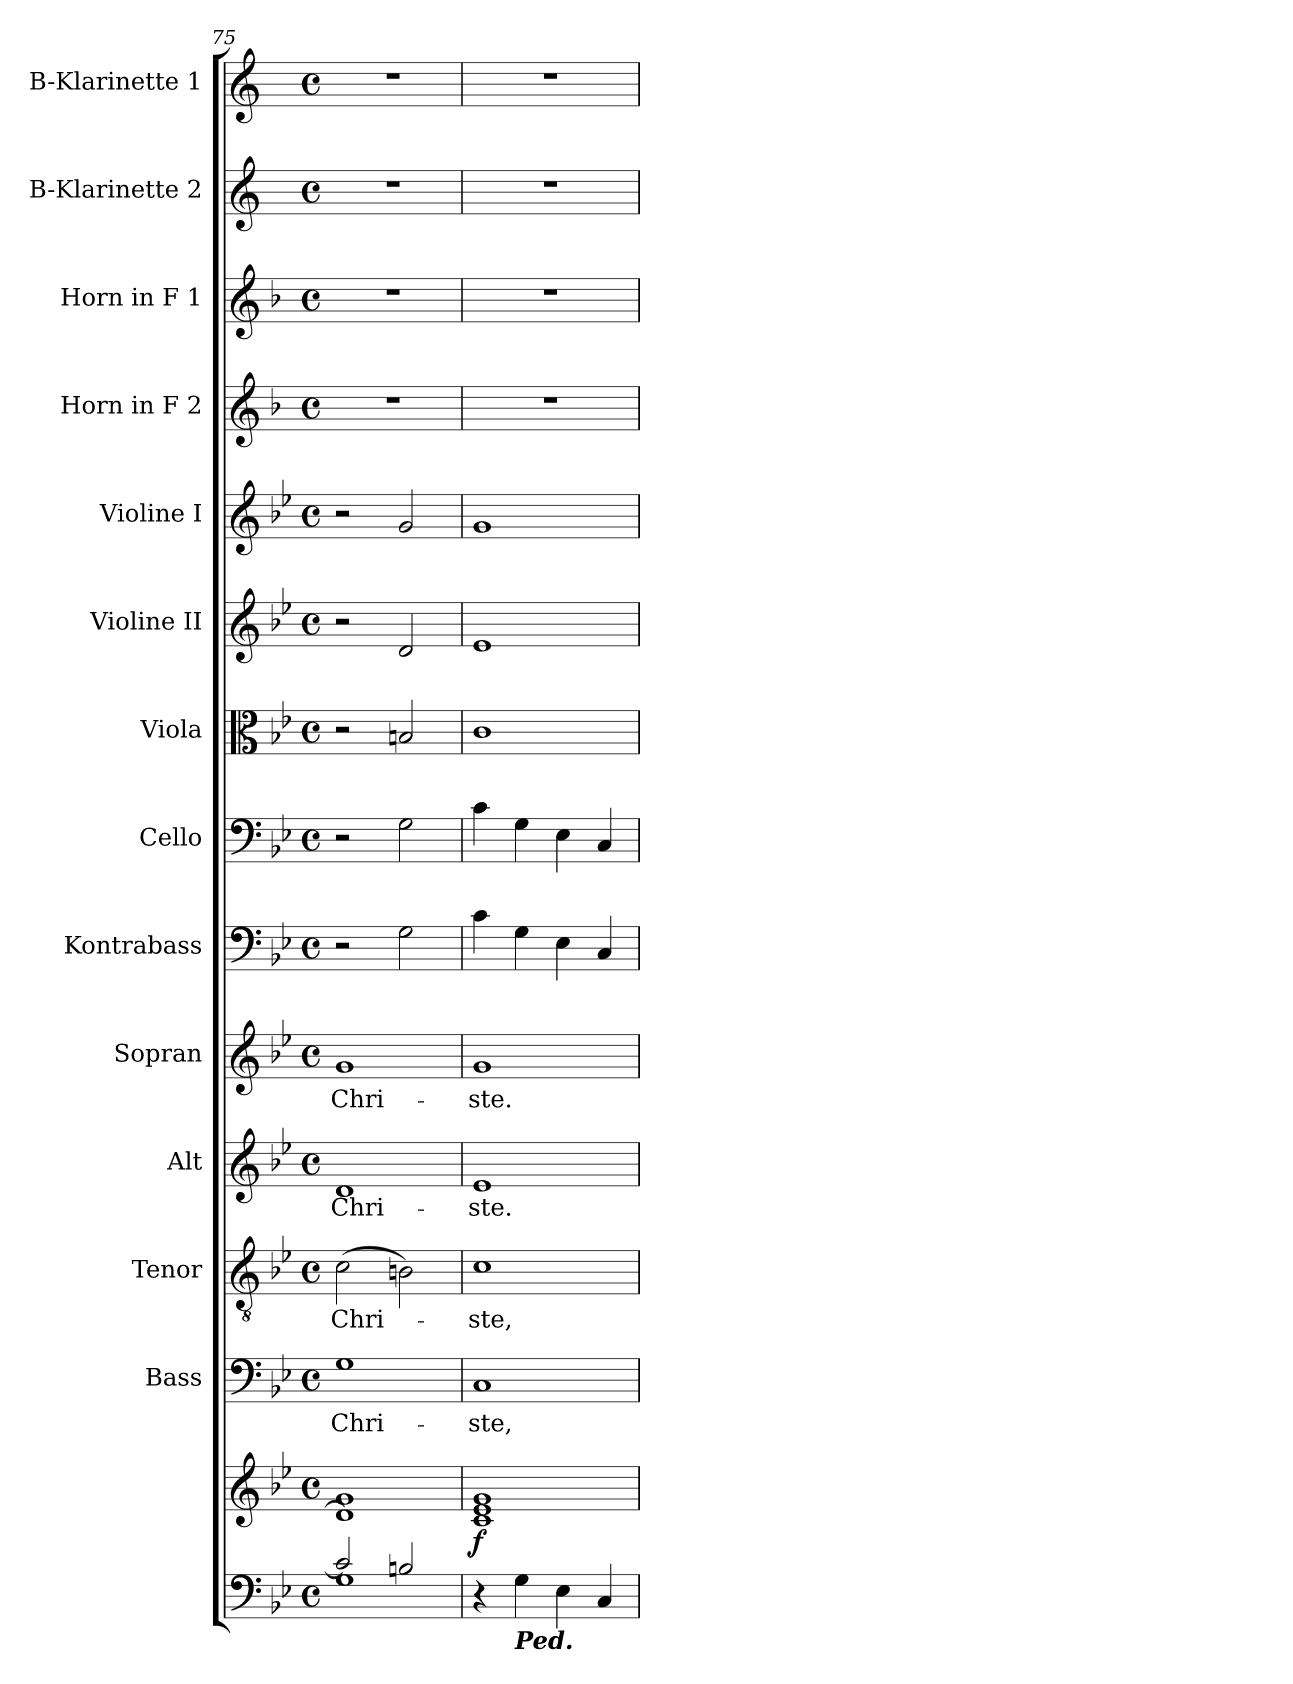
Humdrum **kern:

**kern	**kern	**dynam	**kern	**text	**kern	**text	**kern	**text	**kern	**text	**kern	**kern	**kern	**kern	**kern	**kern	**kern	**kern	**kern
*part14	*part14	*part14	*part13	*part13	*part12	*part12	*part11	*part11	*part10	*part10	*part9	*part8	*part7	*part6	*part5	*part4	*part3	*part2	*part1
*staff15	*staff14	*staff14/15	*staff13	*staff13	*staff12	*staff12	*staff11	*staff11	*staff10	*staff10	*staff9	*staff8	*staff7	*staff6	*staff5	*staff4	*staff3	*staff2	*staff1
*	*	*	*I"Bass	*	*I"Tenor	*	*I"Alt	*	*I"Sopran	*	*I"Kontrabass	*I"Cello	*I"Viola	*I"Violine II	*I"Violine I	*I"Horn in F 2	*I"Horn in F 1	*I"B-Klarinette 2	*I"B-Klarinette 1
*	*	*	*I'B.	*	*I'T.	*	*I'A.	*	*I'S.	*	*I'Kb.	*	*I'Vla.	*I'Vl. II	*I'Vl. I	*	*	*I'B Kl. 2	*I'B Kl. 1
*clefF4	*clefG2	*	*clefF4	*	*clefGv2	*	*clefG2	*	*clefG2	*	*clefF4	*clefF4	*clefC3	*clefG2	*clefG2	*clefG2	*clefG2	*clefG2	*clefG2
*	*	*	*	*	*	*	*	*	*	*	*ITrd7c12	*	*	*	*	*ITrd4c7	*ITrd4c7	*ITrd1c2	*ITrd1c2
*k[b-e-]	*k[b-e-]	*	*k[b-e-]	*	*k[b-e-]	*	*k[b-e-]	*	*k[b-e-]	*	*k[b-e-]	*k[b-e-]	*k[b-e-]	*k[b-e-]	*k[b-e-]	*k[b-e-]	*k[b-e-]	*k[b-e-]	*k[b-e-]
*B-:	*B-:	*	*B-:	*	*B-:	*	*B-:	*	*B-:	*	*B-:	*B-:	*B-:	*B-:	*B-:	*B-:	*B-:	*B-:	*B-:
*M4/4	*M4/4	*	*M4/4	*	*M4/4	*	*M4/4	*	*M4/4	*	*M4/4	*M4/4	*M4/4	*M4/4	*M4/4	*M4/4	*M4/4	*M4/4	*M4/4
*met(c)	*met(c)	*	*met(c)	*	*met(c)	*	*met(c)	*	*met(c)	*	*met(c)	*met(c)	*met(c)	*met(c)	*met(c)	*met(c)	*met(c)	*met(c)	*met(c)
=75	=75	=75	=75	=75	=75	=75	=75	=75	=75	=75	=75	=75	=75	=75	=75	=75	=75	=75	=75
*^	*^	*	*	*	*	*	*	*	*	*	*	*	*	*	*	*	*	*	*
!	!	!	!	!	!	!LO:LY:b	!	!LO:LY:b	!	!LO:LY:b	!	!LO:LY:b	!	!	!	!	!	!	!	!	!
2c/]	1G	1g	1d]	.	1G	Chri-	(>2c\	Chri-	1d	Chri-	1g	Chri-	2r	2r	2r	2r	2r	1r	1r	1r	1r
2Bn/	.	.	.	.	.	.	2Bn\)	.	.	.	.	.	2GG\	2G\	2Bn/	2d/	2g/	.	.	.	.
*v	*v	*	*	*	*	*	*	*	*	*	*	*	*	*	*	*	*	*	*	*	*
=76	=76	=76	=76	=76	=76	=76	=76	=76	=76	=76	=76	=76	=76	=76	=76	=76	=76	=76	=76	=76
!	!	!	!LO:DY:b	!	!LO:LY:b	!	!LO:LY:b	!	!LO:LY:b	!	!LO:LY:b	!	!	!	!	!	!	!	!	!
4r	1e- 1g	1c	f	1C	-ste,	1c	-ste,	1e-	-ste.	1g	-ste.	4C\	4c\	1c	1e-	1g	1r	1r	1r	1r
!LO:TX:b:Bi:t=Ped.	!	!	!	!	!	!	!	!	!	!	!	!	!	!	!	!	!	!	!	!
4G\	.	.	.	.	.	.	.	.	.	.	.	4GG\	4G\	.	.	.	.	.	.	.
4E-\	.	.	.	.	.	.	.	.	.	.	.	4EE-\	4E-\	.	.	.	.	.	.	.
4C/	.	.	.	.	.	.	.	.	.	.	.	4CC/	4C/	.	.	.	.	.	.	.
*	*v	*v	*	*	*	*	*	*	*	*	*	*	*	*	*	*	*	*	*	*
=	=	=	=	=	=	=	=	=	=	=	=	=	=	=	=	=	=	=	=
*-	*-	*-	*-	*-	*-	*-	*-	*-	*-	*-	*-	*-	*-	*-	*-	*-	*-	*-	*-
